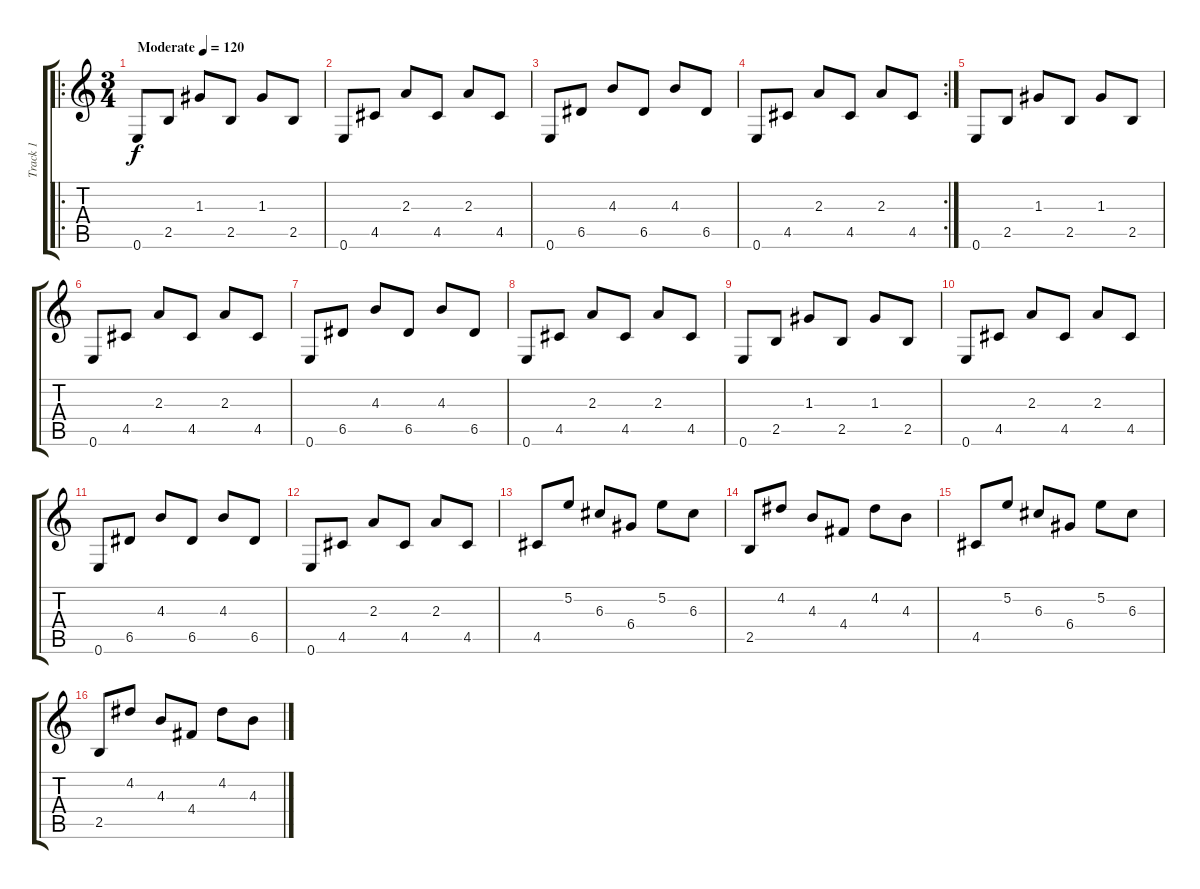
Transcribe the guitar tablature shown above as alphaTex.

\track ("Track 1" "Track 1") {instrument acousticguitarsteel}
\staff {score tabs}
\tuning (E4 B3 G3 D3 A2 E2) {hide}
\ro
\ts (3 4)
\tempo (120 "Moderate")
\clef g2
\ks c
0.6.8{dy f instrument acousticguitarsteel} 2.5.8 1.3.8 2.5.8 1.3.8 2.5.8 |
0.6.8 4.5.8 2.3.8 4.5.8 2.3.8 4.5.8 |
0.6.8 6.5.8 4.3.8 6.5.8 4.3.8 6.5.8 |
\rc 2
0.6.8 4.5.8 2.3.8 4.5.8 2.3.8 4.5.8 |
0.6.8 2.5.8 1.3.8 2.5.8 1.3.8 2.5.8 |
0.6.8 4.5.8 2.3.8 4.5.8 2.3.8 4.5.8 |
0.6.8 6.5.8 4.3.8 6.5.8 4.3.8 6.5.8 |
0.6.8 4.5.8 2.3.8 4.5.8 2.3.8 4.5.8 |
0.6.8 2.5.8 1.3.8 2.5.8 1.3.8 2.5.8 |
0.6.8 4.5.8 2.3.8 4.5.8 2.3.8 4.5.8 |
0.6.8 6.5.8 4.3.8 6.5.8 4.3.8 6.5.8 |
0.6.8 4.5.8 2.3.8 4.5.8 2.3.8 4.5.8 |
4.5.8 5.2.8 6.3.8 6.4.8 5.2.8 6.3.8 |
2.5.8 4.2.8 4.3.8 4.4.8 4.2.8 4.3.8 |
4.5.8 5.2.8 6.3.8 6.4.8 5.2.8 6.3.8 |
2.5.8 4.2.8 4.3.8 4.4.8 4.2.8 4.3.8
